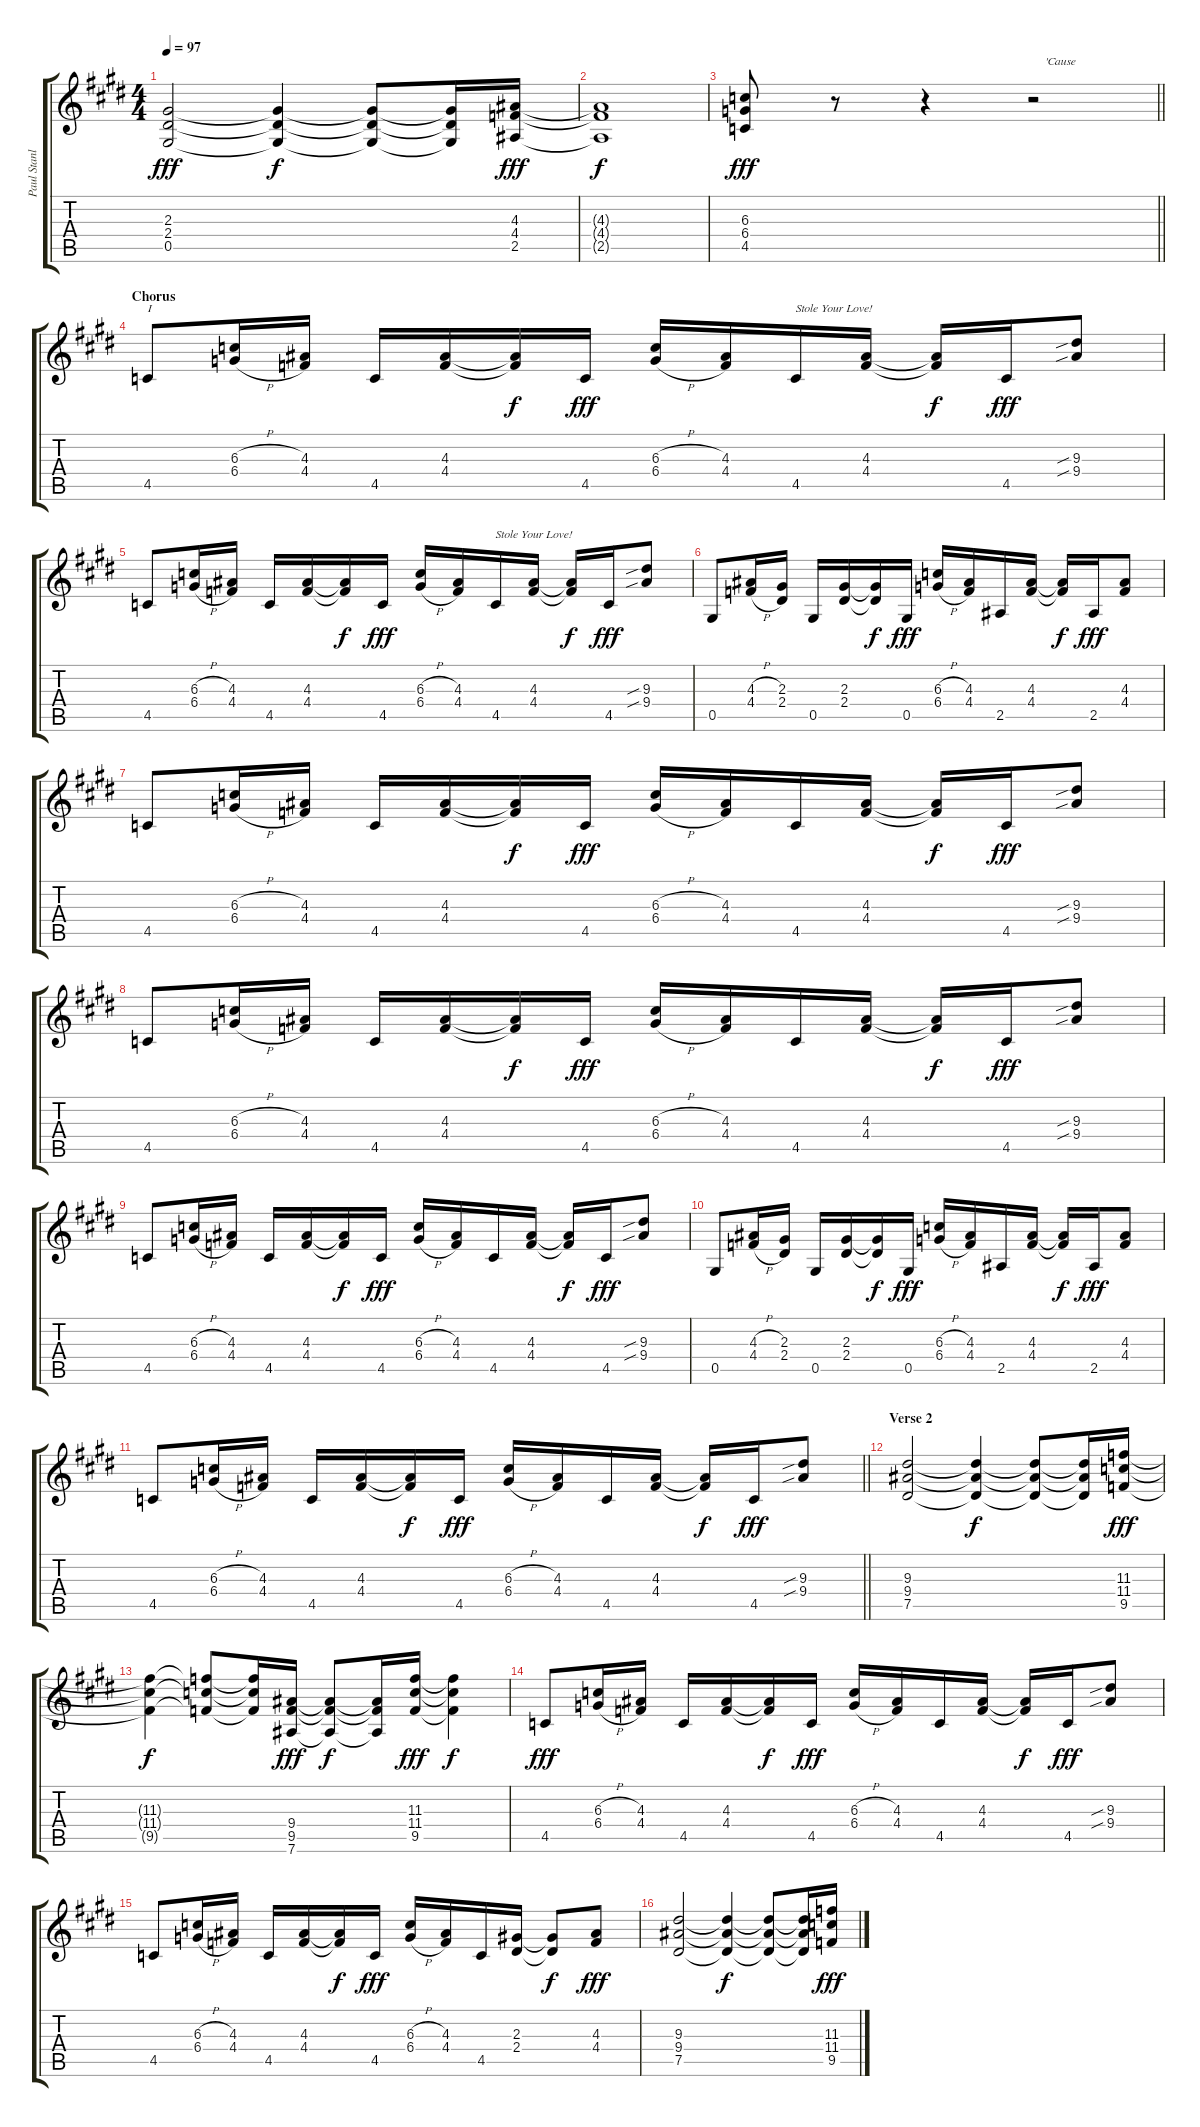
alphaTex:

\track ("Paul Stanley" "Paul Stanl") {instrument overdrivenguitar}
\staff {score tabs}
\tuning (Eb4 Bb3 Gb3 Db3 Ab2 Eb2) {hide}
\ts (4 4)
\tempo 97
\clef g2
\ks c#minor
(2.3 2.4 0.5).2{dy fff} (2.3{t} 2.4{t} 0.5{t}).4{dy f} (2.3{t} 2.4{t} 0.5{t}).8 (2.3{t} 2.4{t} 0.5{t}).16 (4.3 4.4 2.5).16{dy fff} |
(4.3{t} 4.4{t} 2.5{t}).1{dy f} |
\barLineRight lightlight
(6.3 6.4 4.5).8{dy fff} r.8 r.4 r.2{txt "    'Cause"} |
\section ("" "Chorus")
4.5.8{txt "I"} (6.3{h} 6.4{h}).16 (4.3 4.4).16 4.5.16 (4.3 4.4).16 (4.3{t} 4.4{t}).16{dy f} 4.5.16{dy fff} (6.3{h} 6.4{h}).16 (4.3 4.4).16 4.5.16{txt "Stole Your Love!"} (4.3 4.4).16 (4.3{t} 4.4{t}).16{dy f} 4.5.16{dy fff} (9.3{sib} 9.4{sib}).8 |
4.5.8 (6.3{h} 6.4{h}).16 (4.3 4.4).16 4.5.16 (4.3 4.4).16 (4.3{t} 4.4{t}).16{dy f} 4.5.16{dy fff} (6.3{h} 6.4{h}).16 (4.3 4.4).16 4.5.16{txt "Stole Your Love!"} (4.3 4.4).16 (4.3{t} 4.4{t}).16{dy f} 4.5.16{dy fff} (9.3{sib} 9.4{sib}).8 |
0.5.8 (4.3{h} 4.4{h}).16 (2.3 2.4).16 0.5.16 (2.3 2.4).16 (2.3{t} 2.4{t}).16{dy f} 0.5.16{dy fff} (6.3{h} 6.4{h}).16 (4.3 4.4).16 2.5.16 (4.3 4.4).16 (4.3{t} 4.4{t}).16{dy f} 2.5.16{dy fff} (4.3 4.4).8 |
4.5.8 (6.3{h} 6.4{h}).16 (4.3 4.4).16 4.5.16 (4.3 4.4).16 (4.3{t} 4.4{t}).16{dy f} 4.5.16{dy fff} (6.3{h} 6.4{h}).16 (4.3 4.4).16 4.5.16 (4.3 4.4).16 (4.3{t} 4.4{t}).16{dy f} 4.5.16{dy fff} (9.3{sib} 9.4{sib}).8 |
4.5.8 (6.3{h} 6.4{h}).16 (4.3 4.4).16 4.5.16 (4.3 4.4).16 (4.3{t} 4.4{t}).16{dy f} 4.5.16{dy fff} (6.3{h} 6.4{h}).16 (4.3 4.4).16 4.5.16 (4.3 4.4).16 (4.3{t} 4.4{t}).16{dy f} 4.5.16{dy fff} (9.3{sib} 9.4{sib}).8 |
4.5.8 (6.3{h} 6.4{h}).16 (4.3 4.4).16 4.5.16 (4.3 4.4).16 (4.3{t} 4.4{t}).16{dy f} 4.5.16{dy fff} (6.3{h} 6.4{h}).16 (4.3 4.4).16 4.5.16 (4.3 4.4).16 (4.3{t} 4.4{t}).16{dy f} 4.5.16{dy fff} (9.3{sib} 9.4{sib}).8 |
0.5.8 (4.3{h} 4.4{h}).16 (2.3 2.4).16 0.5.16 (2.3 2.4).16 (2.3{t} 2.4{t}).16{dy f} 0.5.16{dy fff} (6.3{h} 6.4{h}).16 (4.3 4.4).16 2.5.16 (4.3 4.4).16 (4.3{t} 4.4{t}).16{dy f} 2.5.16{dy fff} (4.3 4.4).8 |
\barLineRight lightlight
4.5.8 (6.3{h} 6.4{h}).16 (4.3 4.4).16 4.5.16 (4.3 4.4).16 (4.3{t} 4.4{t}).16{dy f} 4.5.16{dy fff} (6.3{h} 6.4{h}).16 (4.3 4.4).16 4.5.16 (4.3 4.4).16 (4.3{t} 4.4{t}).16{dy f} 4.5.16{dy fff} (9.3{sib} 9.4{sib}).8 |
\section ("" "Verse 2")
(9.3 9.4 7.5).2 (9.3{t} 9.4{t} 7.5{t}).4{dy f} (9.3{t} 9.4{t} 7.5{t}).8 (9.3{t} 9.4{t} 7.5{t}).16 (11.3 11.4 9.5).16{dy fff} |
(11.3{t} 11.4{t} 9.5{t}).4{dy f} (11.3{t} 11.4{t} 9.5{t}).8 (11.3{t} 11.4{t} 9.5{t}).16 (9.4 9.5 7.6).16{dy fff} (9.4{t} 9.5{t} 7.6{t}).8{dy f} (9.4{t} 9.5{t} 7.6{t}).16 (11.3 11.4 9.5).16{dy fff} (11.3{t} 11.4{t} 9.5{t}).4{dy f} |
4.5.8{dy fff} (6.3{h} 6.4{h}).16 (4.3 4.4).16 4.5.16 (4.3 4.4).16 (4.3{t} 4.4{t}).16{dy f} 4.5.16{dy fff} (6.3{h} 6.4{h}).16 (4.3 4.4).16 4.5.16 (4.3 4.4).16 (4.3{t} 4.4{t}).16{dy f} 4.5.16{dy fff} (9.3{sib} 9.4{sib}).8 |
4.5.8 (6.3{h} 6.4{h}).16 (4.3 4.4).16 4.5.16 (4.3 4.4).16 (4.3{t} 4.4{t}).16{dy f} 4.5.16{dy fff} (6.3{h} 6.4{h}).16 (4.3 4.4).16 4.5.16 (2.3 2.4).16 (2.3{t} 2.4{t}).8{dy f} (4.3 4.4).8{dy fff} |
(9.3 9.4 7.5).2 (9.3{t} 9.4{t} 7.5{t}).4{dy f} (9.3{t} 9.4{t} 7.5{t}).8 (9.3{t} 9.4{t} 7.5{t}).16 (11.3 11.4 9.5).16{dy fff}
